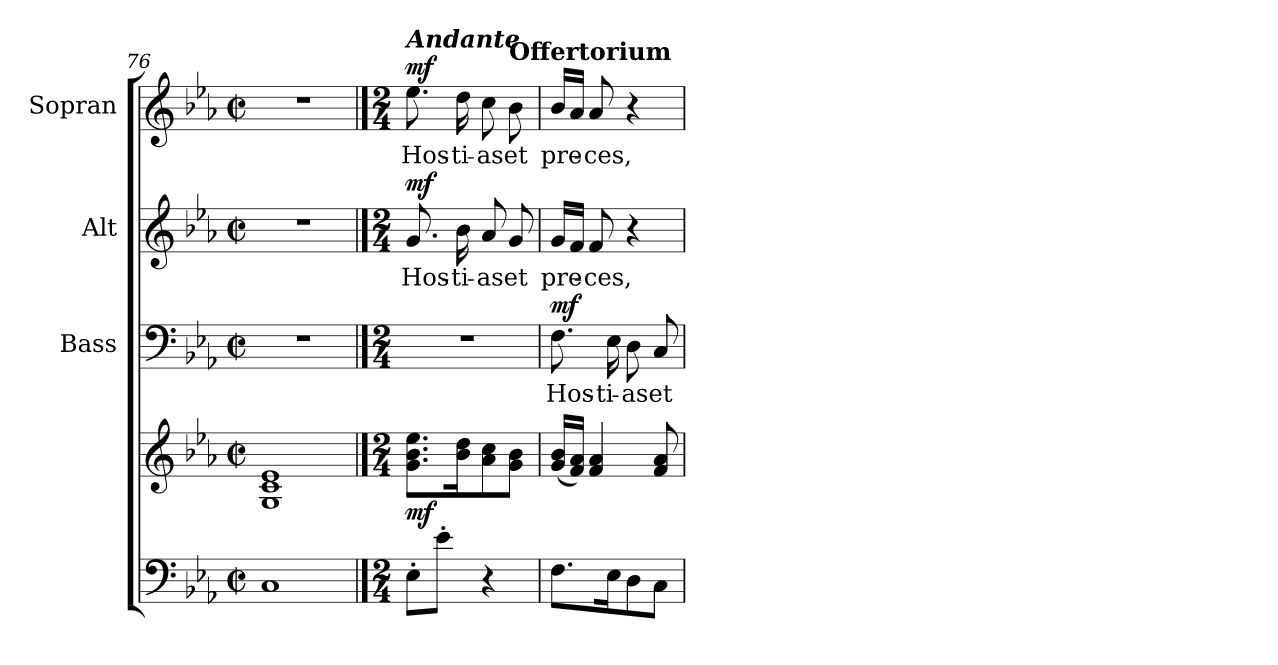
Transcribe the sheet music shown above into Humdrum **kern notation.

**kern	**kern	**dynam	**kern	**text	**dynam	**kern	**text	**dynam	**kern	**text	**dynam
*part4	*part4	*part4	*part3	*part3	*part3	*part2	*part2	*part2	*part1	*part1	*part1
*staff5	*staff4	*staff4/5	*staff3	*staff3	*staff3	*staff2	*staff2	*staff2	*staff1	*staff1	*staff1
*	*	*	*I"Bass	*	*	*I"Alt	*	*	*I"Sopran	*	*
*	*	*	*I'B.	*	*	*I'A.	*	*	*I'S.	*	*
*clefF4	*clefG2	*	*clefF4	*	*	*clefG2	*	*	*clefG2	*	*
*k[b-e-a-]	*k[b-e-a-]	*	*k[b-e-a-]	*	*	*k[b-e-a-]	*	*	*k[b-e-a-]	*	*
*E-:	*E-:	*	*E-:	*	*	*E-:	*	*	*E-:	*	*
*M2/2	*M2/2	*	*M2/2	*	*	*M2/2	*	*	*M2/2	*	*
*met(c|)	*met(c|)	*	*met(c|)	*	*	*met(c|)	*	*	*met(c|)	*	*
=76	=76	=76	=76	=76	=76	=76	=76	=76	=76	=76	=76
1C	1G 1c 1e-	.	1r	.	.	1r	.	.	1r	.	.
!!LO:PB:g=z
==77	==77	==77	==77	==77	==77	==77	==77	==77	==77	==77	==77
*M2/4	*M2/4	*	*M2/4	*	*	*M2/4	*	*	*M2/4	*	*
!	!	!	!	!	!	!	!	!	!LO:TX:a:Bi:t=Andante	!	!
!	!	!LO:DY:b	!	!	!	!	!LO:LY:b	!LO:DY:a	!	!LO:LY:b	!LO:DY:a
8E-'>\L	8.g\ 8.b-\ 8.ee-\L	mf	2r	.	.	8.g/	Hos-	mf	8.ee-\	Hos-	mf
8e-'>\J	.	.	.	.	.	.	.	.	.	.	.
!	!	!	!	!	!	!	!LO:LY:b	!	!	!LO:LY:b	!
.	16b-\ 16dd\k	.	.	.	.	16b-\	-ti-	.	16dd\	-ti-	.
!	!	!	!	!	!	!	!LO:LY:b	!	!	!LO:LY:b	!
4r	8a-\ 8cc\	.	.	.	.	8a-/	-as	.	8cc\	-as	.
!	!	!	!	!	!	!	!	!	!LO:TX:a:B:t=Offertorium	!	!
!	!	!	!	!	!	!	!LO:LY:b	!	!	!LO:LY:b	!
.	8g\ 8b-\J	.	.	.	.	8g/	et	.	8b-\	et	.
=78	=78	=78	=78	=78	=78	=78	=78	=78	=78	=78	=78
!	!	!	!	!LO:LY:b	!LO:DY:a	!	!LO:LY:b	!	!	!LO:LY:b	!
8.F\L	(<16g/ 16b-/LL	.	8.F\	Hos-	mf	16g/LL	pre-	.	16b-/LL	pre-	.
.	16f/ 16a-/JJ)	.	.	.	.	16f/JJ	.	.	16a-/JJ	.	.
!	!	!	!	!	!	!	!LO:LY:b	!	!	!LO:LY:b	!
.	4f/ 4a-/	.	.	.	.	8f/	-ces,	.	8a-/	-ces,	.
!	!	!	!	!LO:LY:b	!	!	!	!	!	!	!
16E-\k	.	.	16E-\	-ti-	.	.	.	.	.	.	.
!	!	!	!	!LO:LY:b	!	!	!	!	!	!	!
8D\	.	.	8D\	-as	.	4r	.	.	4r	.	.
!	!	!	!	!LO:LY:b	!	!	!	!	!	!	!
8C\J	8f/ 8a-/	.	8C/	et	.	.	.	.	.	.	.
=	=	=	=	=	=	=	=	=	=	=	=
*-	*-	*-	*-	*-	*-	*-	*-	*-	*-	*-	*-
